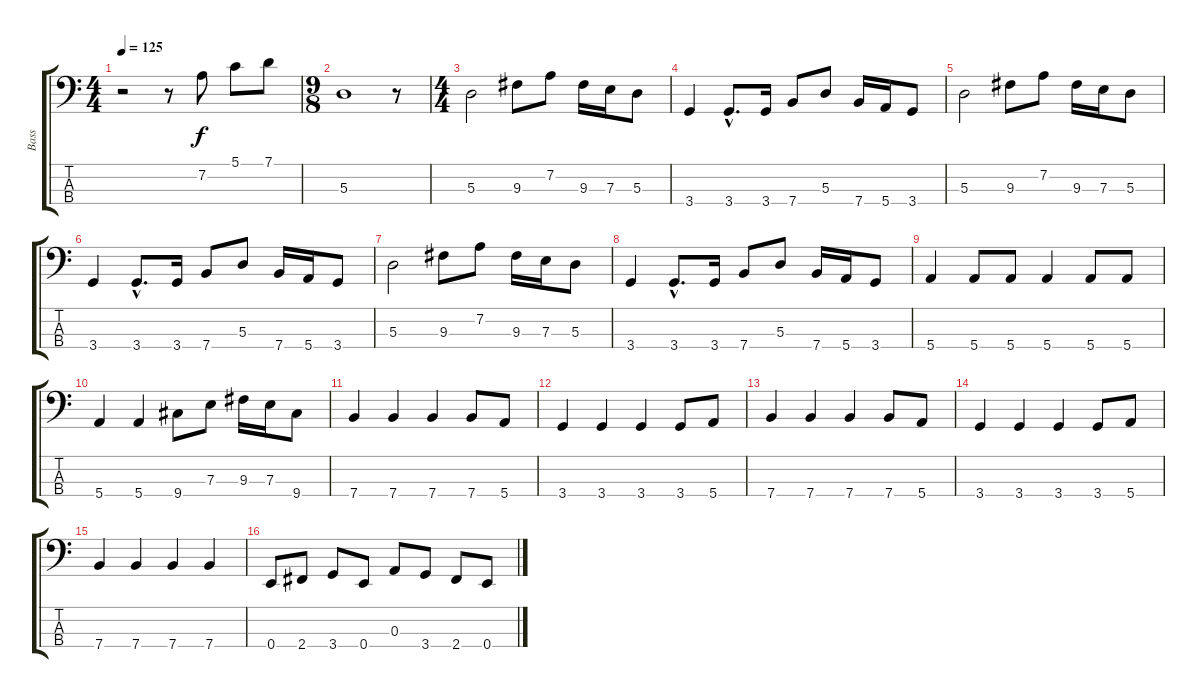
\track ("Bass" "Bass") {instrument electricbassfinger}
\staff {score tabs}
\tuning (G2 D2 A1 E1) {hide}
\ts (4 4)
\tempo 125
\clef f4
\ks c
r.2{dy f instrument electricbassfinger} r.8 7.2.8 5.1.8 7.1.8 |
\ts (9 8)
5.3.1 r.8 |
\ts (4 4)
5.3.2 9.3.8 7.2.8 9.3.16 7.3.16 5.3.8 |
3.4.4 3.4{hac}.8{d} 3.4.16 7.4.8 5.3.8 7.4.16 5.4.16 3.4.8 |
5.3.2 9.3.8 7.2.8 9.3.16 7.3.16 5.3.8 |
3.4.4 3.4{hac}.8{d} 3.4.16 7.4.8 5.3.8 7.4.16 5.4.16 3.4.8 |
5.3.2 9.3.8 7.2.8 9.3.16 7.3.16 5.3.8 |
3.4.4 3.4{hac}.8{d} 3.4.16 7.4.8 5.3.8 7.4.16 5.4.16 3.4.8 |
5.4.4 5.4.8 5.4.8 5.4.4 5.4.8 5.4.8 |
5.4.4 5.4.4 9.4.8 7.3.8 9.3.16 7.3.16 9.4.8 |
7.4.4 7.4.4 7.4.4 7.4.8 5.4.8 |
3.4.4 3.4.4 3.4.4 3.4.8 5.4.8 |
7.4.4 7.4.4 7.4.4 7.4.8 5.4.8 |
3.4.4 3.4.4 3.4.4 3.4.8 5.4.8 |
7.4.4 7.4.4 7.4.4 7.4.4 |
0.4.8 2.4.8 3.4.8 0.4.8 0.3.8 3.4.8 2.4.8 0.4.8
